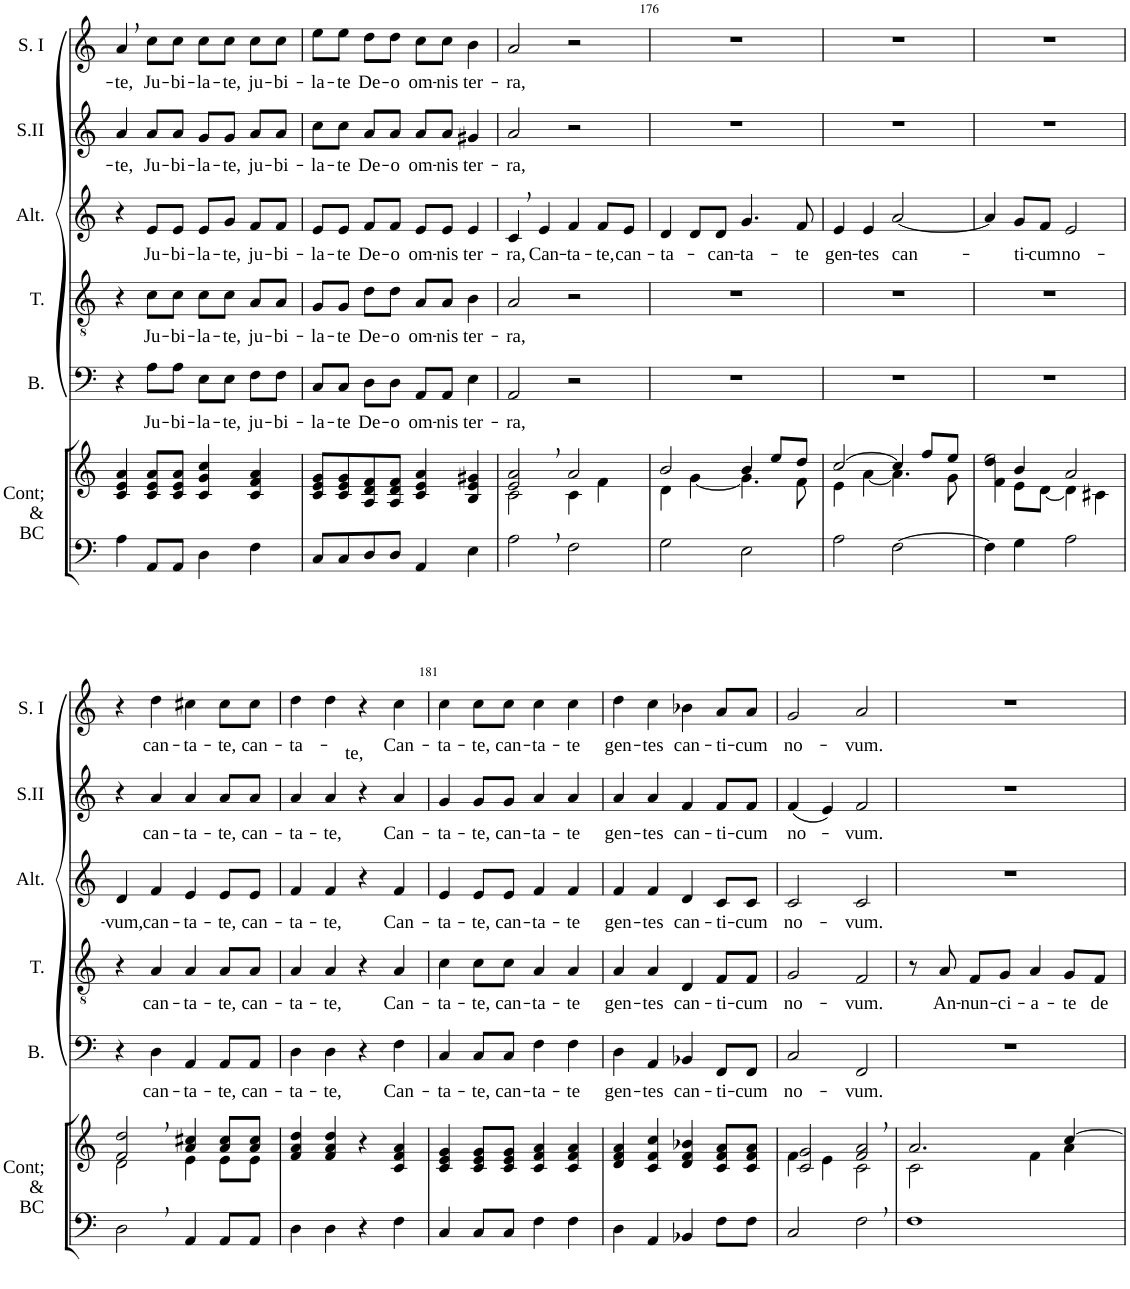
**kern	**kern	**kern	**text	**kern	**text	**kern	**text	**kern	**text	**kern	**text
*part6	*part6	*part5	*part5	*part4	*part4	*part3	*part3	*part2	*part2	*part1	*part1
*staff7	*staff6	*staff5	*staff5	*staff4	*staff4	*staff3	*staff3	*staff2	*staff2	*staff1	*staff1
*I"Continuo &amp; Basse Continue	*	*I"Basse	*	*I"Ténor	*	*I"Alto	*	*I"Soprano II	*	*I"Soprane I	*
*I'Cont; &amp; BC	*	*I'B.	*	*I'T.	*	*I'Alt.	*	*I'S.II	*	*I'S. I	*
!!LO:PB:g=z
*clefF4	*clefG2	*clefF4	*	*clefGv2	*	*clefG2	*	*clefG2	*	*clefG2	*
*k[]	*k[]	*k[]	*	*k[]	*	*k[]	*	*k[]	*	*k[]	*
*M4/4	*M4/4	*M4/4	*	*M4/4	*	*M4/4	*	*M4/4	*	*M4/4	*
*met(c)	*met(c)	*met(c)	*	*met(c)	*	*met(c)	*	*met(c)	*	*met(c)	*
=173	=173	=173	=173	=173	=173	=173	=173	=173	=173	=173	=173
!	!	!	!	!	!	!	!	!	!LO:LY:b	!	!LO:LY:b
4A\	4c/ 4e/ 4a/	4r	.	4r	.	4r	.	4a/	-te,	4a,/	-te,
!	!	!	!LO:LY:b	!	!LO:LY:b	!	!LO:LY:b	!	!LO:LY:b	!	!LO:LY:b
8AA/L	8c/ 8e/ 8a/L	8A\L	Ju-	8c\L	Ju-	8e/L	Ju-	8a/L	Ju-	8cc\L	Ju-
!	!	!	!LO:LY:b	!	!LO:LY:b	!	!LO:LY:b	!	!LO:LY:b	!	!LO:LY:b
8AA/J	8c/ 8e/ 8a/J	8A\J	-bi-	8c\J	-bi-	8e/J	-bi-	8a/J	-bi-	8cc\J	-bi-
!	!	!	!LO:LY:b	!	!LO:LY:b	!	!LO:LY:b	!	!LO:LY:b	!	!LO:LY:b
4D\	4c/ 4g/ 4cc/	8E\L	-la-	8c\L	-la-	8e/L	-la-	8g/L	-la-	8cc\L	-la-
!	!	!	!LO:LY:b	!	!LO:LY:b	!	!LO:LY:b	!	!LO:LY:b	!	!LO:LY:b
.	.	8E\J	-te,	8c\J	-te,	8g/J	-te,	8g/J	-te,	8cc\J	-te,
!	!	!	!LO:LY:b	!	!LO:LY:b	!	!LO:LY:b	!	!LO:LY:b	!	!LO:LY:b
4F\	4c/ 4f/ 4a/	8F\L	ju-	8A/L	ju-	8f/L	ju-	8a/L	ju-	8cc\L	ju-
!	!	!	!LO:LY:b	!	!LO:LY:b	!	!LO:LY:b	!	!LO:LY:b	!	!LO:LY:b
.	.	8F\J	-bi-	8A/J	-bi-	8f/J	-bi-	8a/J	-bi-	8cc\J	-bi-
=174	=174	=174	=174	=174	=174	=174	=174	=174	=174	=174	=174
!	!	!	!LO:LY:b	!	!LO:LY:b	!	!LO:LY:b	!	!LO:LY:b	!	!LO:LY:b
8C/L	8c/ 8e/ 8g/L	8C/L	-la-	8G/L	-la-	8e/L	-la-	8cc\L	-la-	8ee\L	-la-
!	!	!	!LO:LY:b	!	!LO:LY:b	!	!LO:LY:b	!	!LO:LY:b	!	!LO:LY:b
8C/	8c/ 8e/ 8g/	8C/J	-te	8G/J	-te	8e/J	-te	8cc\J	-te	8ee\J	-te
!	!	!	!LO:LY:b	!	!LO:LY:b	!	!LO:LY:b	!	!LO:LY:b	!	!LO:LY:b
8D/	8A/ 8d/ 8f/	8D\L	De-	8d\L	De-	8f/L	De-	8a/L	De-	8dd\L	De-
!	!	!	!LO:LY:b	!	!LO:LY:b	!	!LO:LY:b	!	!LO:LY:b	!	!LO:LY:b
8D/J	8A/ 8d/ 8f/J	8D\J	-o	8d\J	-o	8f/J	-o	8a/J	-o	8dd\J	-o
!	!	!	!LO:LY:b	!	!LO:LY:b	!	!LO:LY:b	!	!LO:LY:b	!	!LO:LY:b
4AA/	4c/ 4e/ 4a/	8AA/L	-om-	8A/L	-om-	8e/L	-om-	8a/L	-om-	8cc\L	-om-
!	!	!	!LO:LY:b	!	!LO:LY:b	!	!LO:LY:b	!	!LO:LY:b	!	!LO:LY:b
.	.	8AA/J	-nis	8A/J	-nis	8e/J	-nis	8a/J	-nis	8cc\J	-nis
!	!	!	!LO:LY:b	!	!LO:LY:b	!	!LO:LY:b	!	!LO:LY:b	!	!LO:LY:b
4E\	4B/ 4e/ 4g#X/	4E\	ter-	4B\	ter-	4e/	ter-	4g#X/	ter-	4b\	ter-
=175	=175	=175	=175	=175	=175	=175	=175	=175	=175	=175	=175
*	*^	*	*	*	*	*	*	*	*	*	*
!	!	!	!	!LO:LY:b	!	!LO:LY:b	!	!LO:LY:b	!	!LO:LY:b	!	!LO:LY:b
2A,\	2e/, 2a/,	2c\	2AA/	-ra,	2A/	-ra,	4c,/	-ra,	2a/	-ra,	2a/	-ra,
!	!	!	!	!	!	!	!	!LO:LY:b	!	!	!	!
.	.	.	.	.	.	.	4e/	Can-	.	.	.	.
!	!	!	!	!	!	!	!	!LO:LY:b	!	!	!	!
2F\	2a/	4c\	2r	.	2r	.	4f/	-ta-	2r	.	2r	.
!	!	!	!	!	!	!	!	!LO:LY:b	!	!	!	!
.	.	4f\	.	.	.	.	8f/L	-te,	.	.	.	.
!	!	!	!	!	!	!	!	!LO:LY:b	!	!	!	!
.	.	.	.	.	.	.	8e/J	can-	.	.	.	.
=176	=176	=176	=176	=176	=176	=176	=176	=176	=176	=176	=176	=176
!	!	!	!	!	!	!	!	!LO:LY:b	!	!	!	!
2G\	2b/	4d\	1r	.	1r	.	4d/	-ta-	1r	.	1r	.
.	.	[4g\	.	.	.	.	8d/L	.	.	.	.	.
!	!	!	!	!	!	!	!	!LO:LY:b	!	!	!	!
.	.	.	.	.	.	.	8d/J	can-	.	.	.	.
!	!	!	!	!	!	!	!	!LO:LY:b	!	!	!	!
2E\	4b/	4.g\]	.	.	.	.	4.g/	-ta-	.	.	.	.
.	8ee/L	.	.	.	.	.	.	.	.	.	.	.
!	!	!	!	!	!	!	!	!LO:LY:b	!	!	!	!
.	8dd/J	8f\	.	.	.	.	8f/	-te	.	.	.	.
=177	=177	=177	=177	=177	=177	=177	=177	=177	=177	=177	=177	=177
!	!	!	!	!	!	!	!	!LO:LY:b	!	!	!	!
2A\	[2cc/	4e\	1r	.	1r	.	4e/	gen-	1r	.	1r	.
!	!	!	!	!	!	!	!	!LO:LY:b	!	!	!	!
.	.	[4a\	.	.	.	.	4e/	-tes	.	.	.	.
!	!	!	!	!	!	!	!	!LO:LY:b	!	!	!	!
[2F\	4cc/]	4.a\]	.	.	.	.	[2a/	can-	.	.	.	.
.	8ff/L	.	.	.	.	.	.	.	.	.	.	.
.	8ee/J	8g\	.	.	.	.	.	.	.	.	.	.
=178	=178	=178	=178	=178	=178	=178	=178	=178	=178	=178	=178	=178
*	*	*^	*	*	*	*	*	*	*	*	*	*
4F\]	2ee	4f\ 4dd\	4ryy	1r	.	1r	.	4a/]	.	1r	.	1r	.
!	!	!	!	!	!	!	!	!	!LO:LY:b	!	!	!	!
4G\	.	8e\L	4b/	.	.	.	.	8g/L	-ti-	.	.	.	.
!	!	!	!	!	!	!	!	!	!LO:LY:b	!	!	!	!
.	.	[8d\J	.	.	.	.	.	8f/J	-cum	.	.	.	.
!	!	!	!	!	!	!	!	!	!LO:LY:b	!	!	!	!
2A\	2a/	4d\]	2ryy	.	.	.	.	2e/	no-	.	.	.	.
.	.	4c#X\	.	.	.	.	.	.	.	.	.	.	.
*	*	*v	*v	*	*	*	*	*	*	*	*	*	*
!!LO:LB:g=z
=179	=179	=179	=179	=179	=179	=179	=179	=179	=179	=179	=179	=179
!	!	!	!	!	!	!	!	!LO:LY:b	!	!	!	!
2D,\	2f/, 2dd/,	2d\	4r	.	4r	.	4d/	-vum,	4r	.	4r	.
!	!	!	!	!LO:LY:b	!	!LO:LY:b	!	!LO:LY:b	!	!LO:LY:b	!	!LO:LY:b
.	.	.	4D\	can-	4A/	can-	4f/	can-	4a/	can-	4dd\	can-
!	!	!	!	!LO:LY:b	!	!LO:LY:b	!	!LO:LY:b	!	!LO:LY:b	!	!LO:LY:b
4AA/	4a/ 4cc#X/	4e\	4AA/	-ta-	4A/	-ta-	4e/	-ta-	4a/	-ta-	4cc#X\	-ta-
!	!	!	!	!LO:LY:b	!	!LO:LY:b	!	!LO:LY:b	!	!LO:LY:b	!	!LO:LY:b
8AA/L	8a/ 8cc#/L	8e\L	8AA/L	-te,	8A/L	-te,	8e/L	-te,	8a/L	-te,	8cc#\L	-te,
!	!	!	!	!LO:LY:b	!	!LO:LY:b	!	!LO:LY:b	!	!LO:LY:b	!	!LO:LY:b
8AA/J	8a/ 8cc#/J	8e\J	8AA/J	can-	8A/J	can-	8e/J	can-	8a/J	can-	8cc#\J	can-
=180	=180	=180	=180	=180	=180	=180	=180	=180	=180	=180	=180	=180
!	!	!	!	!LO:LY:b	!	!LO:LY:b	!	!LO:LY:b	!	!LO:LY:b	!	!LO:LY:b
*	*v	*v	*	*	*	*	*	*	*	*	*	*
4D\	4f/ 4a/ 4dd/	4D\	-ta-	4A/	-ta-	4f/	-ta-	4a/	-ta-	4dd\	-ta-
!	!	!	!LO:LY:b	!	!LO:LY:b	!	!LO:LY:b	!	!LO:LY:b	!	!LO:LY:b
4D\	4f/ 4a/ 4dd/	4D\	-te,	4A/	-te,	4f/	-te,	4a/	-te,	4dd\	-te,
4r	4r	4r	.	4r	.	4r	.	4r	.	4r	.
!	!	!	!LO:LY:b	!	!LO:LY:b	!	!LO:LY:b	!	!LO:LY:b	!	!LO:LY:b
4F\	4c/ 4f/ 4a/	4F\	Can-	4A/	Can-	4f/	Can-	4a/	Can-	4cc\	Can-
=181	=181	=181	=181	=181	=181	=181	=181	=181	=181	=181	=181
!	!	!	!LO:LY:b	!	!LO:LY:b	!	!LO:LY:b	!	!LO:LY:b	!	!LO:LY:b
4C/	4c/ 4e/ 4g/	4C/	-ta-	4c\	-ta-	4e/	-ta-	4g/	-ta-	4cc\	-ta-
!	!	!	!LO:LY:b	!	!LO:LY:b	!	!LO:LY:b	!	!LO:LY:b	!	!LO:LY:b
8C/L	8c/ 8e/ 8g/L	8C/L	-te,	8c\L	-te,	8e/L	-te,	8g/L	-te,	8cc\L	-te,
!	!	!	!LO:LY:b	!	!LO:LY:b	!	!LO:LY:b	!	!LO:LY:b	!	!LO:LY:b
8C/J	8c/ 8e/ 8g/J	8C/J	can-	8c\J	can-	8e/J	can-	8g/J	can-	8cc\J	can-
!	!	!	!LO:LY:b	!	!LO:LY:b	!	!LO:LY:b	!	!LO:LY:b	!	!LO:LY:b
4F\	4c/ 4f/ 4a/	4F\	-ta-	4A/	-ta-	4f/	-ta-	4a/	-ta-	4cc\	-ta-
!	!	!	!LO:LY:b	!	!LO:LY:b	!	!LO:LY:b	!	!LO:LY:b	!	!LO:LY:b
4F\	4c/ 4f/ 4a/	4F\	-te	4A/	-te	4f/	-te	4a/	-te	4cc\	-te
=182	=182	=182	=182	=182	=182	=182	=182	=182	=182	=182	=182
!	!	!	!LO:LY:b	!	!LO:LY:b	!	!LO:LY:b	!	!LO:LY:b	!	!LO:LY:b
4D\	4d/ 4f/ 4a/	4D\	gen-	4A/	gen-	4f/	gen-	4a/	gen-	4dd\	gen-
!	!	!	!LO:LY:b	!	!LO:LY:b	!	!LO:LY:b	!	!LO:LY:b	!	!LO:LY:b
4AA/	4c/ 4f/ 4cc/	4AA/	-tes	4A/	-tes	4f/	-tes	4a/	-tes	4cc\	-tes
!	!	!	!LO:LY:b	!	!LO:LY:b	!	!LO:LY:b	!	!LO:LY:b	!	!LO:LY:b
4BB-X/	4d/ 4f/ 4b-X/	4BB-X/	can-	4D/	can-	4d/	can-	4f/	can-	4b-X\	can-
!	!	!	!LO:LY:b	!	!LO:LY:b	!	!LO:LY:b	!	!LO:LY:b	!	!LO:LY:b
8F\L	8c/ 8f/ 8a/L	8FF/L	-ti-	8F/L	-ti-	8c/L	-ti-	8f/L	-ti-	8a/L	-ti-
!	!	!	!LO:LY:b	!	!LO:LY:b	!	!LO:LY:b	!	!LO:LY:b	!	!LO:LY:b
8F\J	8c/ 8f/ 8a/J	8FF/J	-cum	8F/J	-cum	8c/J	-cum	8f/J	-cum	8a/J	-cum
=183	=183	=183	=183	=183	=183	=183	=183	=183	=183	=183	=183
*	*^	*	*	*	*	*	*	*	*	*	*
!	!	!	!	!LO:LY:b	!	!LO:LY:b	!	!LO:LY:b	!	!LO:LY:b	!	!LO:LY:b
2C/	2c/ 2g/	4f\	2C/	no-	2G/	no-	2c/	no-	(4f/	no-	2g/	no-
.	.	4e\	.	.	.	.	.	.	4e/)	.	.	.
!	!	!	!	!LO:LY:b	!	!LO:LY:b	!	!LO:LY:b	!	!LO:LY:b	!	!LO:LY:b
2F,\	2f/, 2a/,	2c\	2FF/	-vum.	2F/	-vum.	2c/	-vum.	2f/	-vum.	2a/	-vum.
=184	=184	=184	=184	=184	=184	=184	=184	=184	=184	=184	=184	=184
1F	2.a/	2c\	1r	.	8r	.	1r	.	1r	.	1r	.
!	!	!	!	!	!	!LO:LY:b	!	!	!	!	!	!
.	.	.	.	.	8A/	An-	.	.	.	.	.	.
!	!	!	!	!	!	!LO:LY:b	!	!	!	!	!	!
.	.	.	.	.	8F/L	-nun-	.	.	.	.	.	.
!	!	!	!	!	!	!LO:LY:b	!	!	!	!	!	!
.	.	.	.	.	8G/J	-ci-	.	.	.	.	.	.
!	!	!	!	!	!	!LO:LY:b	!	!	!	!	!	!
.	.	4f\	.	.	4A/	-a-	.	.	.	.	.	.
!	!	!	!	!	!	!LO:LY:b	!	!	!	!	!	!
.	[4cc/	4a\	.	.	8G/L	-te	.	.	.	.	.	.
!	!	!	!	!	!	!LO:LY:b	!	!	!	!	!	!
.	.	.	.	.	8F/J	de	.	.	.	.	.	.
*	*v	*v	*	*	*	*	*	*	*	*	*	*
=	=	=	=	=	=	=	=	=	=	=	=
*-	*-	*-	*-	*-	*-	*-	*-	*-	*-	*-	*-
